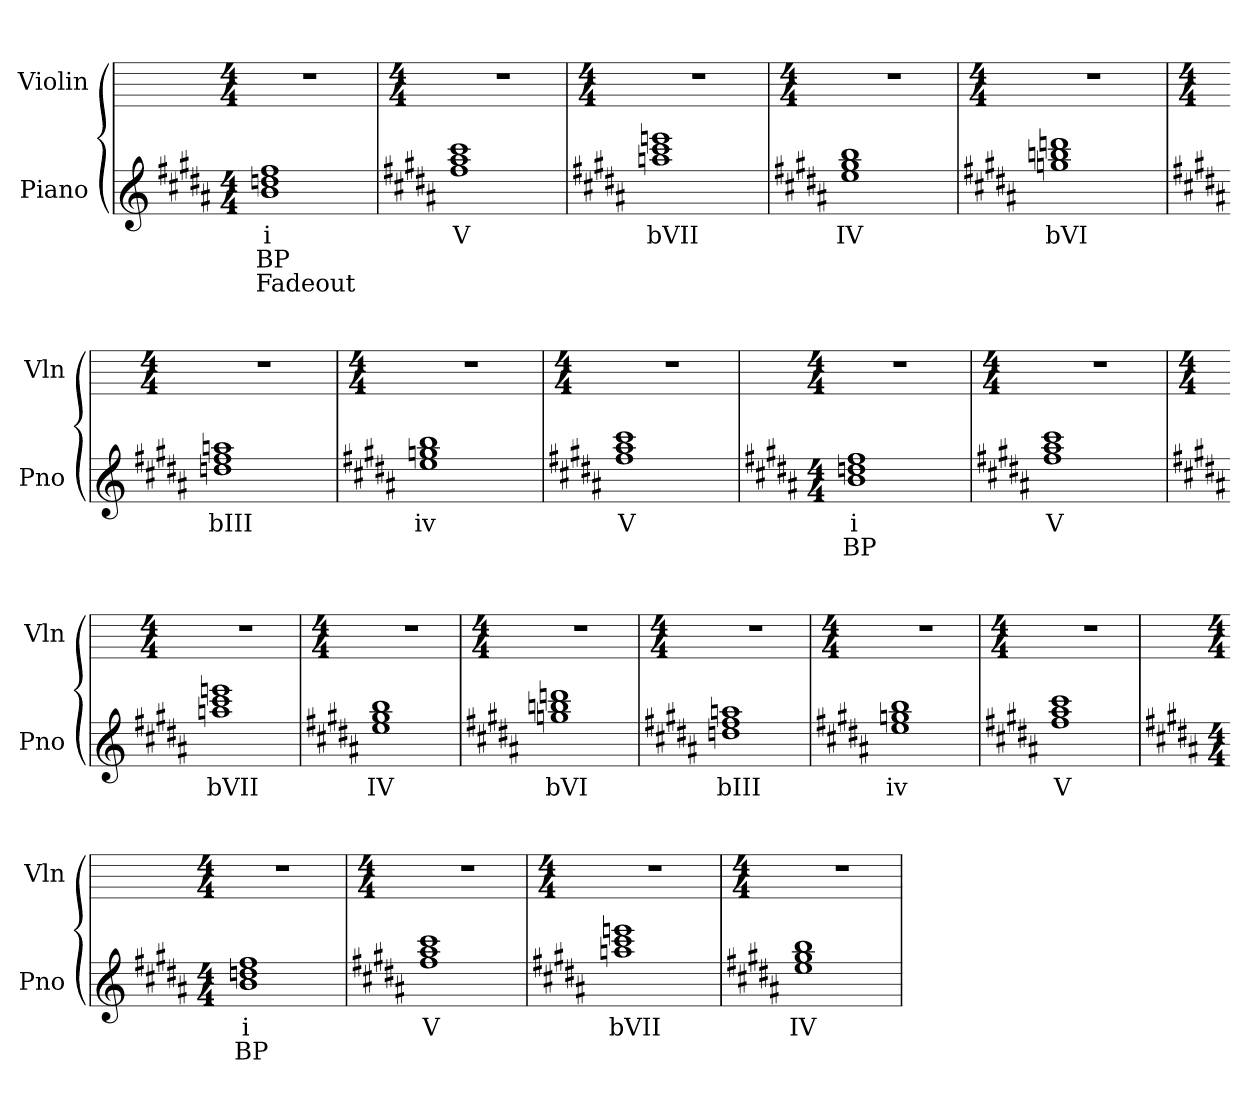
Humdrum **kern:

**kern	**text	**text	**text	**kern
*part2	*part2	*part2	*part2	*part1
*staff2	*staff2	*staff2	*staff2	*staff1
*I"Piano	*	*	*	*I"Violin
*I'Pno	*	*	*	*I'Vln
*k[f#c#g#d#a#]	*	*	*	*
*B:	*	*	*	*
*M4/4	*	*	*	*M4/4
=	=	=	=	=
1b 1ddn 1ff#	i	BP	Fadeout	1r
=	=	=	=	=
*k[f#c#g#d#a#]	*	*	*	*
*B:	*	*	*	*
*	*	*	*	*M4/4
1ff# 1aa# 1ccc#	V	.	.	1r
=	=	=	=	=
*k[f#c#g#d#a#]	*	*	*	*
*B:	*	*	*	*
*	*	*	*	*M4/4
1aan 1ccc# 1eeen	bVII	.	.	1r
=	=	=	=	=
*k[f#c#g#d#a#]	*	*	*	*
*B:	*	*	*	*
*	*	*	*	*M4/4
1ee 1gg# 1bb	IV	.	.	1r
=	=	=	=	=
*k[f#c#g#d#a#]	*	*	*	*
*B:	*	*	*	*
*	*	*	*	*M4/4
1ggn 1bbn 1dddn	bVI	.	.	1r
=	=	=	=	=
*k[f#c#g#d#a#]	*	*	*	*
*B:	*	*	*	*
*	*	*	*	*M4/4
1ddn 1ff# 1aan	bIII	.	.	1r
=	=	=	=	=
*k[f#c#g#d#a#]	*	*	*	*
*B:	*	*	*	*
*	*	*	*	*M4/4
1ee 1ggn 1bb	iv	.	.	1r
=	=	=	=	=
*k[f#c#g#d#a#]	*	*	*	*
*B:	*	*	*	*
*	*	*	*	*M4/4
1ff# 1aa# 1ccc#	V	.	.	1r
=	=	=	=	=
*k[f#c#g#d#a#]	*	*	*	*
*B:	*	*	*	*
*M4/4	*	*	*	*M4/4
1b 1ddn 1ff#	i	BP	.	1r
=	=	=	=	=
*k[f#c#g#d#a#]	*	*	*	*
*B:	*	*	*	*
*	*	*	*	*M4/4
1ff# 1aa# 1ccc#	V	.	.	1r
=	=	=	=	=
*k[f#c#g#d#a#]	*	*	*	*
*B:	*	*	*	*
*	*	*	*	*M4/4
1aan 1ccc# 1eeen	bVII	.	.	1r
=	=	=	=	=
*k[f#c#g#d#a#]	*	*	*	*
*B:	*	*	*	*
*	*	*	*	*M4/4
1ee 1gg# 1bb	IV	.	.	1r
=	=	=	=	=
*k[f#c#g#d#a#]	*	*	*	*
*B:	*	*	*	*
*	*	*	*	*M4/4
1ggn 1bbn 1dddn	bVI	.	.	1r
=	=	=	=	=
*k[f#c#g#d#a#]	*	*	*	*
*B:	*	*	*	*
*	*	*	*	*M4/4
1ddn 1ff# 1aan	bIII	.	.	1r
=	=	=	=	=
*k[f#c#g#d#a#]	*	*	*	*
*B:	*	*	*	*
*	*	*	*	*M4/4
1ee 1ggn 1bb	iv	.	.	1r
=	=	=	=	=
*k[f#c#g#d#a#]	*	*	*	*
*B:	*	*	*	*
*	*	*	*	*M4/4
1ff# 1aa# 1ccc#	V	.	.	1r
=	=	=	=	=
*k[f#c#g#d#a#]	*	*	*	*
*B:	*	*	*	*
*M4/4	*	*	*	*M4/4
1b 1ddn 1ff#	i	BP	.	1r
=	=	=	=	=
*k[f#c#g#d#a#]	*	*	*	*
*B:	*	*	*	*
*	*	*	*	*M4/4
1ff# 1aa# 1ccc#	V	.	.	1r
=	=	=	=	=
*k[f#c#g#d#a#]	*	*	*	*
*B:	*	*	*	*
*	*	*	*	*M4/4
1aan 1ccc# 1eeen	bVII	.	.	1r
=	=	=	=	=
*k[f#c#g#d#a#]	*	*	*	*
*B:	*	*	*	*
*	*	*	*	*M4/4
1ee 1gg# 1bb	IV	.	.	1r
=	=	=	=	=
*-	*-	*-	*-	*-
